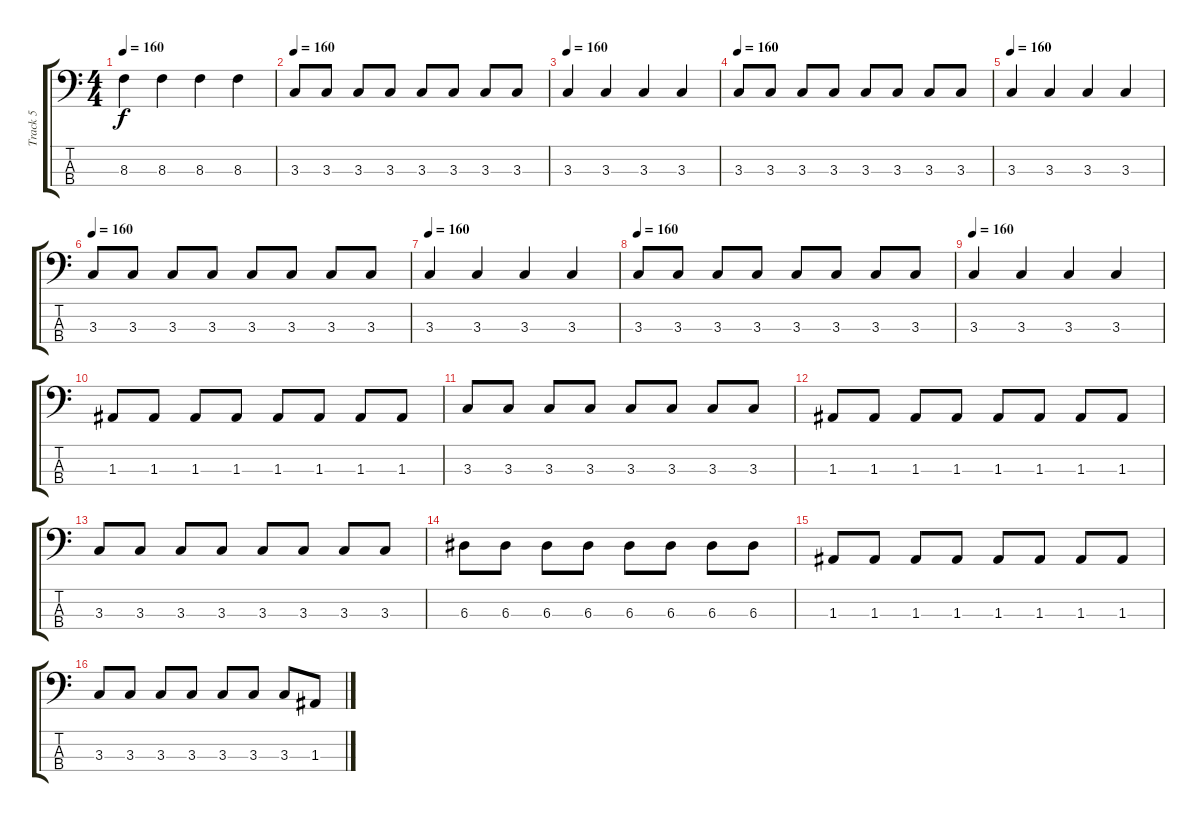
\track ("Track 5" "Track 5") {instrument electricbassfinger}
\staff {score tabs}
\tuning (G2 D2 A1 E1) {hide}
\ts (4 4)
\tempo 160
\clef f4
\ks c
8.3.4{dy f} 8.3.4 8.3.4 8.3.4 |
\tempo 160
3.3.8 3.3.8 3.3.8 3.3.8 3.3.8 3.3.8 3.3.8 3.3.8 |
\tempo 160
3.3.4 3.3.4 3.3.4 3.3.4 |
\tempo 160
3.3.8 3.3.8 3.3.8 3.3.8 3.3.8 3.3.8 3.3.8 3.3.8 |
\tempo 160
3.3.4 3.3.4 3.3.4 3.3.4 |
\tempo 160
3.3.8 3.3.8 3.3.8 3.3.8 3.3.8 3.3.8 3.3.8 3.3.8 |
\tempo 160
3.3.4 3.3.4 3.3.4 3.3.4 |
\tempo 160
3.3.8 3.3.8 3.3.8 3.3.8 3.3.8 3.3.8 3.3.8 3.3.8 |
\tempo 160
3.3.4 3.3.4 3.3.4 3.3.4 |
1.3.8 1.3.8 1.3.8 1.3.8 1.3.8 1.3.8 1.3.8 1.3.8 |
3.3.8 3.3.8 3.3.8 3.3.8 3.3.8 3.3.8 3.3.8 3.3.8 |
1.3.8 1.3.8 1.3.8 1.3.8 1.3.8 1.3.8 1.3.8 1.3.8 |
3.3.8 3.3.8 3.3.8 3.3.8 3.3.8 3.3.8 3.3.8 3.3.8 |
6.3.8 6.3.8 6.3.8 6.3.8 6.3.8 6.3.8 6.3.8 6.3.8 |
1.3.8 1.3.8 1.3.8 1.3.8 1.3.8 1.3.8 1.3.8 1.3.8 |
3.3.8 3.3.8 3.3.8 3.3.8 3.3.8 3.3.8 3.3.8 1.3.8
